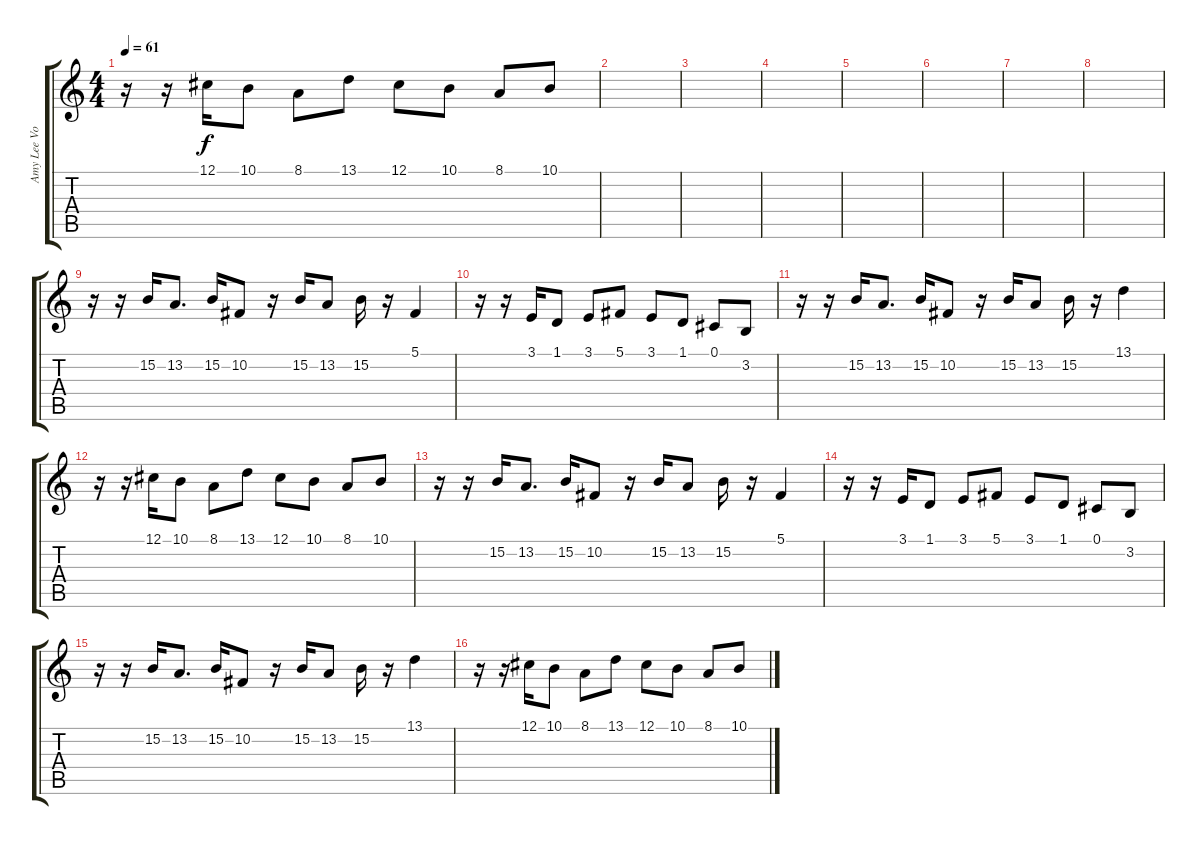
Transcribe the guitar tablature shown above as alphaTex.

\track ("Amy Lee Vocals" "Amy Lee Vo") {instrument sopranosax}
\staff {score tabs}
\tuning (Db4 Ab3 E3 B2 Gb2 B1) {hide}
\ts (4 4)
\tempo 61
\clef g2
\ks c
r.16{dy f} r.16 12.1.16 10.1.8 8.1.8 13.1.8 12.1.8 10.1.8 8.1.8 10.1.8 |
|
|
|
|
|
|
|
r.16 r.16 15.2.16 13.2.8{d} 15.2.16 10.2.8 r.16 15.2.16 13.2.8 15.2.16 r.16 5.1.4 |
r.16 r.16 3.1.16 1.1.8 3.1.8 5.1.8 3.1.8 1.1.8 0.1.8 3.2.8 |
r.16 r.16 15.2.16 13.2.8{d} 15.2.16 10.2.8 r.16 15.2.16 13.2.8 15.2.16 r.16 13.1.4 |
r.16 r.16 12.1.16 10.1.8 8.1.8 13.1.8 12.1.8 10.1.8 8.1.8 10.1.8 |
r.16 r.16 15.2.16 13.2.8{d} 15.2.16 10.2.8 r.16 15.2.16 13.2.8 15.2.16 r.16 5.1.4 |
r.16 r.16 3.1.16 1.1.8 3.1.8 5.1.8 3.1.8 1.1.8 0.1.8 3.2.8 |
r.16 r.16 15.2.16 13.2.8{d} 15.2.16 10.2.8 r.16 15.2.16 13.2.8 15.2.16 r.16 13.1.4 |
r.16 r.16 12.1.16 10.1.8 8.1.8 13.1.8 12.1.8 10.1.8 8.1.8 10.1.8
